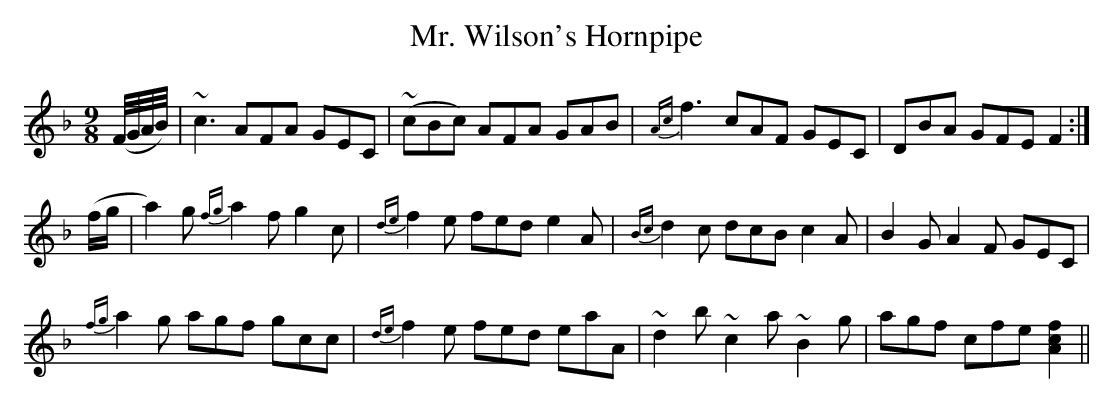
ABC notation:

X:1
T:Mr. Wilson's Hornpipe
M:9/8
L:1/8
K:F
(F/4G/4A/4B/4)|~c3 AFA GEC|~(cBc) AFA GAB|{Ac}f3 cAF GEC|DBA GFE F2:|
(f/g/|a2)g {fg}a2f g2c|{de}f2e fed e2A|{Bc}d2c dcB c2A|B2G A2F GEC|
{fg}a2g agf gc’c|{de}f2e fed eaA|~d2b ~c2a ~B2g|agf cfe [A2c2f2]||
